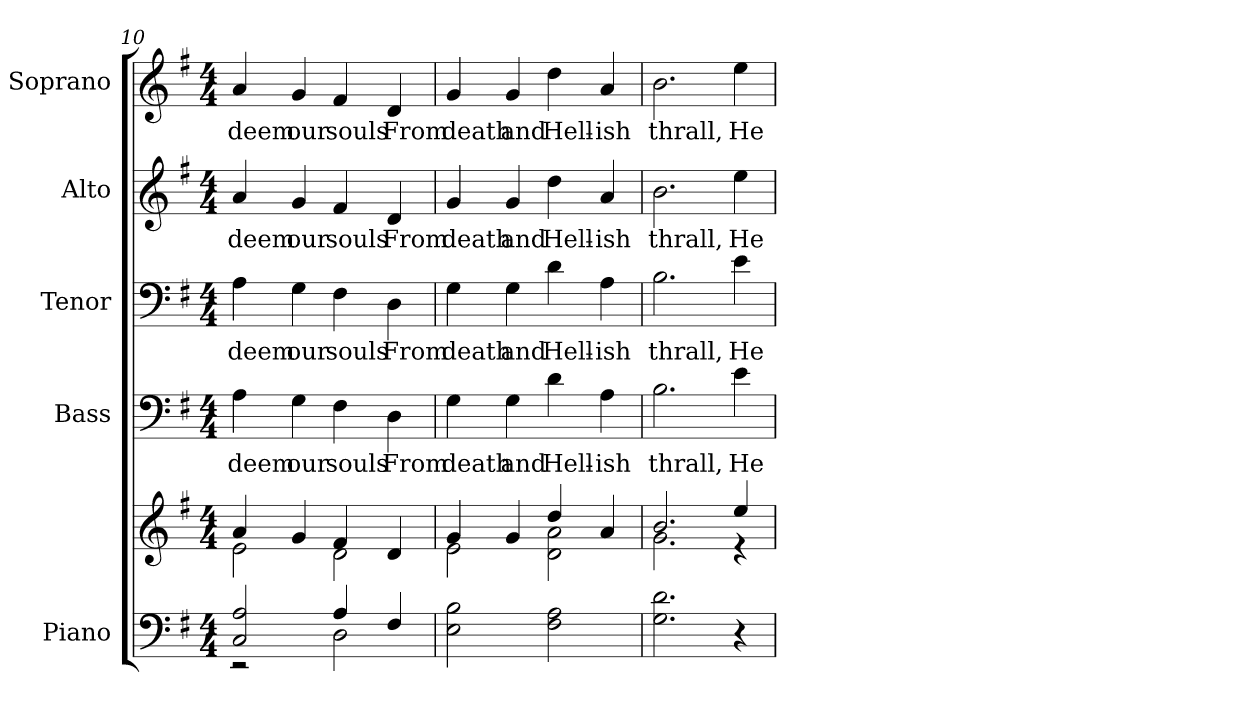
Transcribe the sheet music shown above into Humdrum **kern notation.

**kern	**kern	**kern	**text	**kern	**text	**kern	**text	**kern	**text
*part5	*part5	*part4	*part4	*part3	*part3	*part2	*part2	*part1	*part1
*staff6	*staff5	*staff4	*staff4	*staff3	*staff3	*staff2	*staff2	*staff1	*staff1
*I"Piano	*	*I"Bass	*	*I"Tenor	*	*I"Alto	*	*I"Soprano	*
*I'Pno.	*	*I'B.	*	*I'T.	*	*I'A.	*	*I'S.	*
!!LO:PB:g=z
*clefF4	*clefG2	*clefF4	*	*clefF4	*	*clefG2	*	*clefG2	*
*k[f#]	*k[f#]	*k[f#]	*	*k[f#]	*	*k[f#]	*	*k[f#]	*
*G:	*G:	*G:	*	*G:	*	*G:	*	*G:	*
*M4/4	*M4/4	*M4/4	*	*M4/4	*	*M4/4	*	*M4/4	*
=10	=10	=10	=10	=10	=10	=10	=10	=10	=10
*^	*^	*	*	*	*	*	*	*	*
!	!	!	!	!	!LO:LY:b:color=#000000	!	!	!	!	!	!
!	!	!	!	!	!	!	!LO:LY:b:color=#000000	!	!	!	!
!	!	!	!	!	!	!	!	!	!LO:LY:b:color=#000000	!	!
!	!	!	!	!	!	!	!	!	!	!	!LO:LY:b:color=#000000
2Ci/ 2Ai	2r	4ai/	2ei\	4Ai\	-deem	4Ai\	-deem	4ai/	-deem	4ai/	-deem
!	!	!	!	!	!LO:LY:b:color=#000000	!	!	!	!	!	!
!	!	!	!	!	!	!	!LO:LY:b:color=#000000	!	!	!	!
!	!	!	!	!	!	!	!	!	!LO:LY:b:color=#000000	!	!
!	!	!	!	!	!	!	!	!	!	!	!LO:LY:b:color=#000000
.	.	4gi/	.	4Gi\	our	4Gi\	our	4gi/	our	4gi/	our
!	!	!	!	!	!LO:LY:b:color=#000000	!	!	!	!	!	!
!	!	!	!	!	!	!	!LO:LY:b:color=#000000	!	!	!	!
!	!	!	!	!	!	!	!	!	!LO:LY:b:color=#000000	!	!
!	!	!	!	!	!	!	!	!	!	!	!LO:LY:b:color=#000000
4Ai/	2Di\	4f#i/	2di\	4F#i\	souls	4F#i\	souls	4f#i/	souls	4f#i/	souls
!	!	!	!	!	!LO:LY:b:color=#000000	!	!	!	!	!	!
!	!	!	!	!	!	!	!LO:LY:b:color=#000000	!	!	!	!
!	!	!	!	!	!	!	!	!	!LO:LY:b:color=#000000	!	!
!	!	!	!	!	!	!	!	!	!	!	!LO:LY:b:color=#000000
4F#i/	.	4di/	.	4Di\	From	4Di\	From	4di/	From	4di/	From
*v	*v	*	*	*	*	*	*	*	*	*	*
=11	=11	=11	=11	=11	=11	=11	=11	=11	=11	=11
!	!	!	!	!LO:LY:b:color=#000000	!	!	!	!	!	!
!	!	!	!	!	!	!LO:LY:b:color=#000000	!	!	!	!
!	!	!	!	!	!	!	!	!LO:LY:b:color=#000000	!	!
!	!	!	!	!	!	!	!	!	!	!LO:LY:b:color=#000000
2Ei\ 2Bi	4gi/	2ei\	4Gi\	death	4Gi\	death	4gi/	death	4gi/	death
!	!	!	!	!LO:LY:b:color=#000000	!	!	!	!	!	!
!	!	!	!	!	!	!LO:LY:b:color=#000000	!	!	!	!
!	!	!	!	!	!	!	!	!LO:LY:b:color=#000000	!	!
!	!	!	!	!	!	!	!	!	!	!LO:LY:b:color=#000000
.	4gi/	.	4Gi\	and	4Gi\	and	4gi/	and	4gi/	and
!	!	!	!	!LO:LY:b:color=#000000	!	!	!	!	!	!
!	!	!	!	!	!	!LO:LY:b:color=#000000	!	!	!	!
!	!	!	!	!	!	!	!	!LO:LY:b:color=#000000	!	!
!	!	!	!	!	!	!	!	!	!	!LO:LY:b:color=#000000
2F#i\ 2Ai	4ddi/	2di\ 2ai	4di\	Hell-	4di\	Hell-	4ddi\	Hell-	4ddi\	Hell-
!	!	!	!	!LO:LY:b:color=#000000	!	!	!	!	!	!
!	!	!	!	!	!	!LO:LY:b:color=#000000	!	!	!	!
!	!	!	!	!	!	!	!	!LO:LY:b:color=#000000	!	!
!	!	!	!	!	!	!	!	!	!	!LO:LY:b:color=#000000
.	4ai/	.	4Ai\	-ish	4Ai\	-ish	4ai/	-ish	4ai/	-ish
!!LO:PB:g=z
=12	=12	=12	=12	=12	=12	=12	=12	=12	=12	=12
!	!	!	!	!LO:LY:b:color=#000000	!	!	!	!	!	!
!	!	!	!	!	!	!LO:LY:b:color=#000000	!	!	!	!
!	!	!	!	!	!	!	!	!LO:LY:b:color=#000000	!	!
!	!	!	!	!	!	!	!	!	!	!LO:LY:b:color=#000000
2.Gi\ 2.di	2.bi/	2.gi\	2.Bi\	thrall,	2.Bi\	thrall,	2.bi\	thrall,	2.bi\	thrall,
!	!	!	!	!LO:LY:b:color=#000000	!	!	!	!	!	!
!	!	!	!	!	!	!LO:LY:b:color=#000000	!	!	!	!
!	!	!	!	!	!	!	!	!LO:LY:b:color=#000000	!	!
!	!	!	!	!	!	!	!	!	!	!LO:LY:b:color=#000000
4r	4eei/	4r	4ei\	He	4ei\	He	4eei\	He	4eei\	He
*	*v	*v	*	*	*	*	*	*	*	*
=	=	=	=	=	=	=	=	=	=
*-	*-	*-	*-	*-	*-	*-	*-	*-	*-
